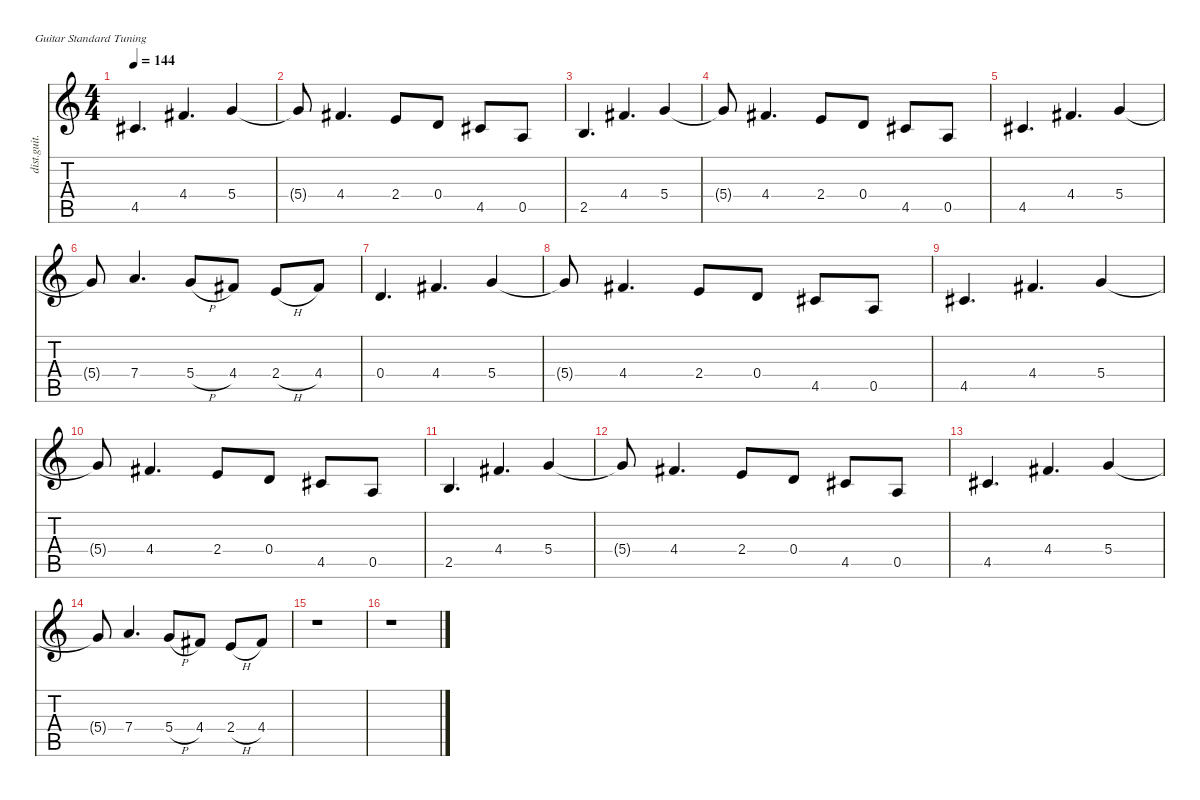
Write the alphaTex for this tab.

\defaultSystemsLayout 4
\hideDynamics
\bracketExtendMode nobrackets
\track ("Gtr. 2, Gtr.5" "dist.guit.") {instrument distortionguitar}
\staff {score tabs}
\tuning (E4 B3 G3 D3 A2 E2)
\ts (4 4)
\tempo 144
\clef g2
\ks c
4.5{acc #}.4{d dy f} 4.4{acc #}.4{d} 5.4.4 |
5.4{t}.8 4.4{acc #}.4{d} 2.4.8 0.4.8 4.5{acc #}.8 0.5.8 |
2.5.4{d} 4.4{acc #}.4{d} 5.4.4 |
5.4{t}.8 4.4{acc #}.4{d} 2.4.8 0.4.8 4.5{acc #}.8 0.5.8 |
4.5{acc #}.4{d} 4.4{acc #}.4{d} 5.4.4 |
5.4{t}.8 7.4.4{d} 5.4{h}.8 4.4{acc #}.8 2.4{h}.8 4.4{acc #}.8 |
0.4.4{d} 4.4{acc #}.4{d} 5.4.4 |
5.4{t}.8 4.4{acc #}.4{d} 2.4.8 0.4.8 4.5{acc #}.8 0.5.8 |
4.5{acc #}.4{d} 4.4{acc #}.4{d} 5.4.4 |
5.4{t}.8 4.4{acc #}.4{d} 2.4.8 0.4.8 4.5{acc #}.8 0.5.8 |
2.5.4{d} 4.4{acc #}.4{d} 5.4.4 |
5.4{t}.8 4.4{acc #}.4{d} 2.4.8 0.4.8 4.5{acc #}.8 0.5.8 |
4.5{acc #}.4{d} 4.4{acc #}.4{d} 5.4.4 |
5.4{t}.8 7.4.4{d} 5.4{h}.8 4.4{acc #}.8 2.4{h}.8 4.4{acc #}.8 |
r.1 |
r.1
